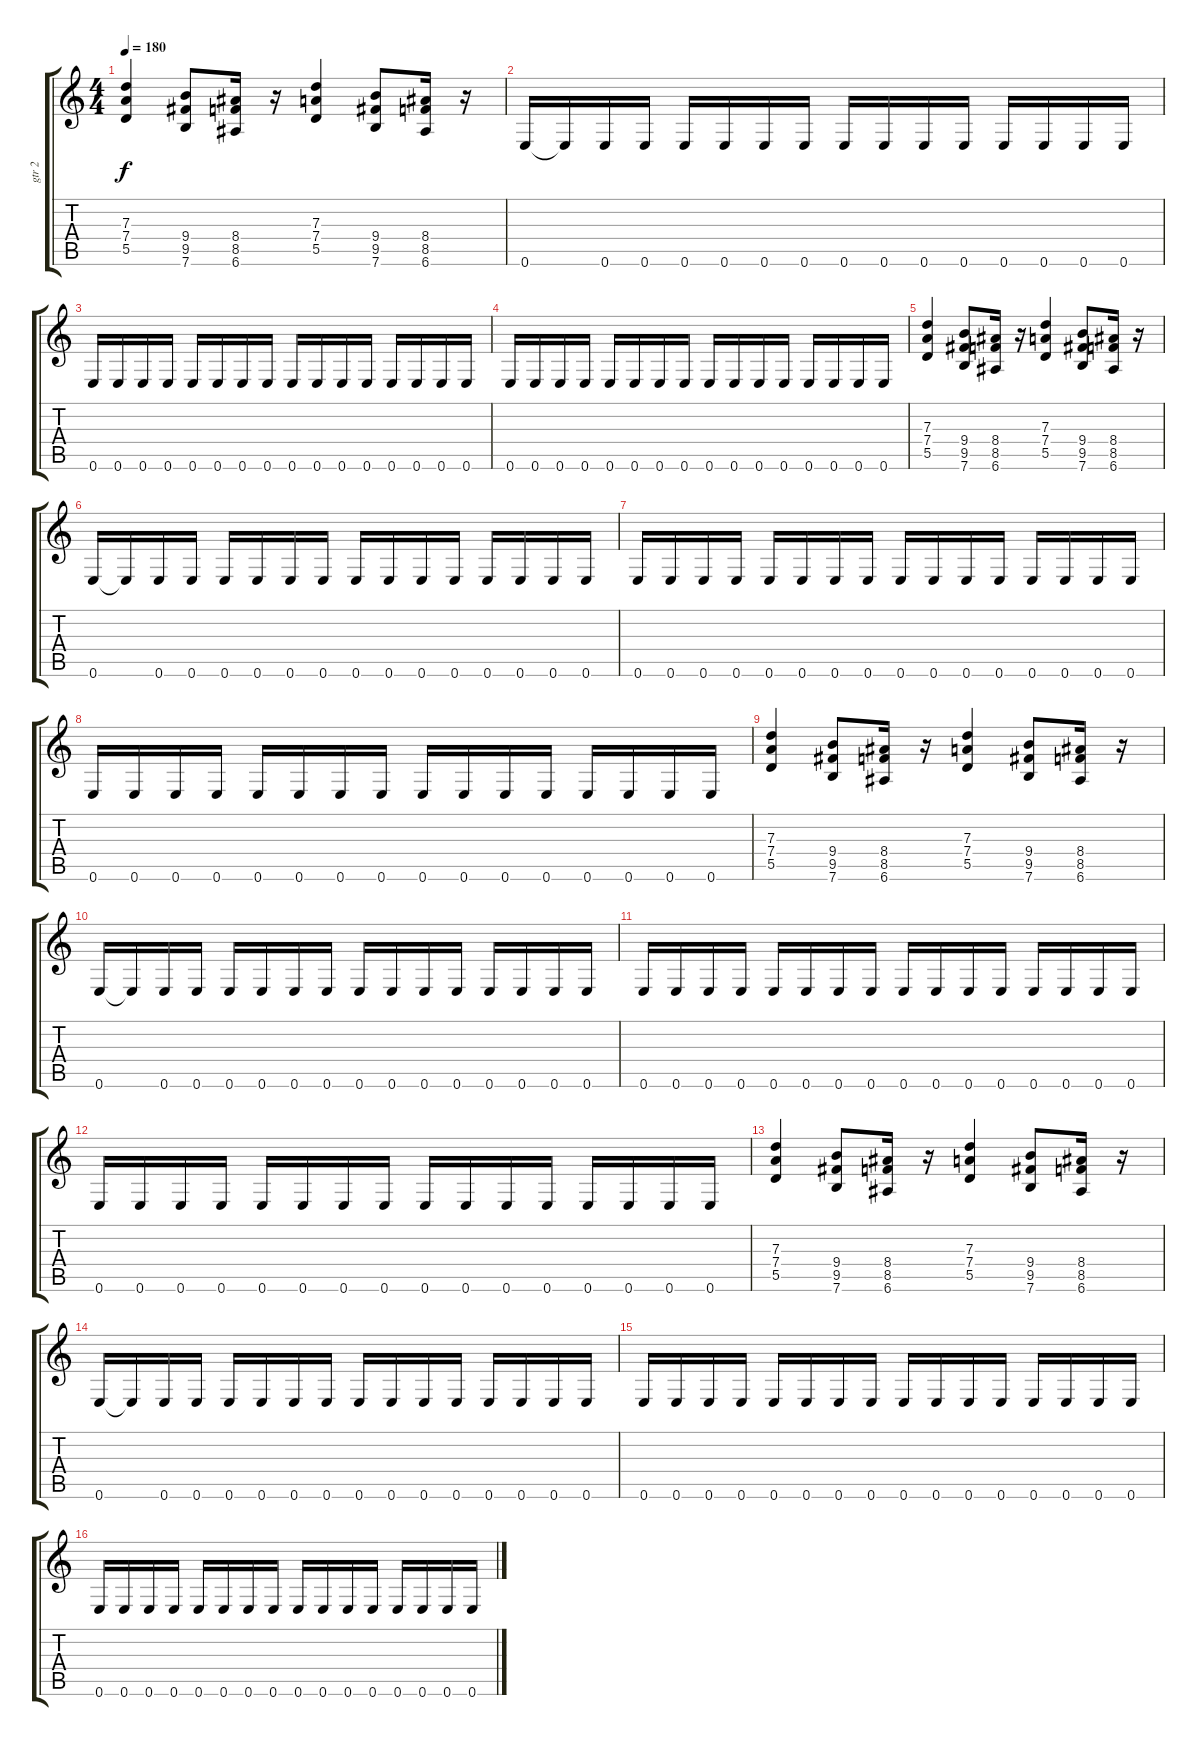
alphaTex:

\track ("gtr 2" "gtr 2") {instrument distortionguitar}
\staff {score tabs}
\tuning (E4 B3 G3 D3 A2 E2) {hide}
\ts (4 4)
\tempo 180
\clef g2
\ks c
(7.3 7.4 5.5).4{dy f} (9.4 9.5 7.6).8 (8.4 8.5 6.6).16 r.16 (7.3 7.4 5.5).4 (9.4 9.5 7.6).8 (8.4 8.5 6.6).16 r.16 |
0.6.16 0.6{t}.16 0.6.16 0.6.16 0.6.16 0.6.16 0.6.16 0.6.16 0.6.16 0.6.16 0.6.16 0.6.16 0.6.16 0.6.16 0.6.16 0.6.16 |
0.6.16 0.6.16 0.6.16 0.6.16 0.6.16 0.6.16 0.6.16 0.6.16 0.6.16 0.6.16 0.6.16 0.6.16 0.6.16 0.6.16 0.6.16 0.6.16 |
0.6.16 0.6.16 0.6.16 0.6.16 0.6.16 0.6.16 0.6.16 0.6.16 0.6.16 0.6.16 0.6.16 0.6.16 0.6.16 0.6.16 0.6.16 0.6.16 |
(7.3 7.4 5.5).4 (9.4 9.5 7.6).8 (8.4 8.5 6.6).16 r.16 (7.3 7.4 5.5).4 (9.4 9.5 7.6).8 (8.4 8.5 6.6).16 r.16 |
0.6.16 0.6{t}.16 0.6.16 0.6.16 0.6.16 0.6.16 0.6.16 0.6.16 0.6.16 0.6.16 0.6.16 0.6.16 0.6.16 0.6.16 0.6.16 0.6.16 |
0.6.16 0.6.16 0.6.16 0.6.16 0.6.16 0.6.16 0.6.16 0.6.16 0.6.16 0.6.16 0.6.16 0.6.16 0.6.16 0.6.16 0.6.16 0.6.16 |
0.6.16 0.6.16 0.6.16 0.6.16 0.6.16 0.6.16 0.6.16 0.6.16 0.6.16 0.6.16 0.6.16 0.6.16 0.6.16 0.6.16 0.6.16 0.6.16 |
(7.3 7.4 5.5).4 (9.4 9.5 7.6).8 (8.4 8.5 6.6).16 r.16 (7.3 7.4 5.5).4 (9.4 9.5 7.6).8 (8.4 8.5 6.6).16 r.16 |
0.6.16 0.6{t}.16 0.6.16 0.6.16 0.6.16 0.6.16 0.6.16 0.6.16 0.6.16 0.6.16 0.6.16 0.6.16 0.6.16 0.6.16 0.6.16 0.6.16 |
0.6.16 0.6.16 0.6.16 0.6.16 0.6.16 0.6.16 0.6.16 0.6.16 0.6.16 0.6.16 0.6.16 0.6.16 0.6.16 0.6.16 0.6.16 0.6.16 |
0.6.16 0.6.16 0.6.16 0.6.16 0.6.16 0.6.16 0.6.16 0.6.16 0.6.16 0.6.16 0.6.16 0.6.16 0.6.16 0.6.16 0.6.16 0.6.16 |
(7.3 7.4 5.5).4 (9.4 9.5 7.6).8 (8.4 8.5 6.6).16 r.16 (7.3 7.4 5.5).4 (9.4 9.5 7.6).8 (8.4 8.5 6.6).16 r.16 |
0.6.16 0.6{t}.16 0.6.16 0.6.16 0.6.16 0.6.16 0.6.16 0.6.16 0.6.16 0.6.16 0.6.16 0.6.16 0.6.16 0.6.16 0.6.16 0.6.16 |
0.6.16 0.6.16 0.6.16 0.6.16 0.6.16 0.6.16 0.6.16 0.6.16 0.6.16 0.6.16 0.6.16 0.6.16 0.6.16 0.6.16 0.6.16 0.6.16 |
0.6.16 0.6.16 0.6.16 0.6.16 0.6.16 0.6.16 0.6.16 0.6.16 0.6.16 0.6.16 0.6.16 0.6.16 0.6.16 0.6.16 0.6.16 0.6.16
